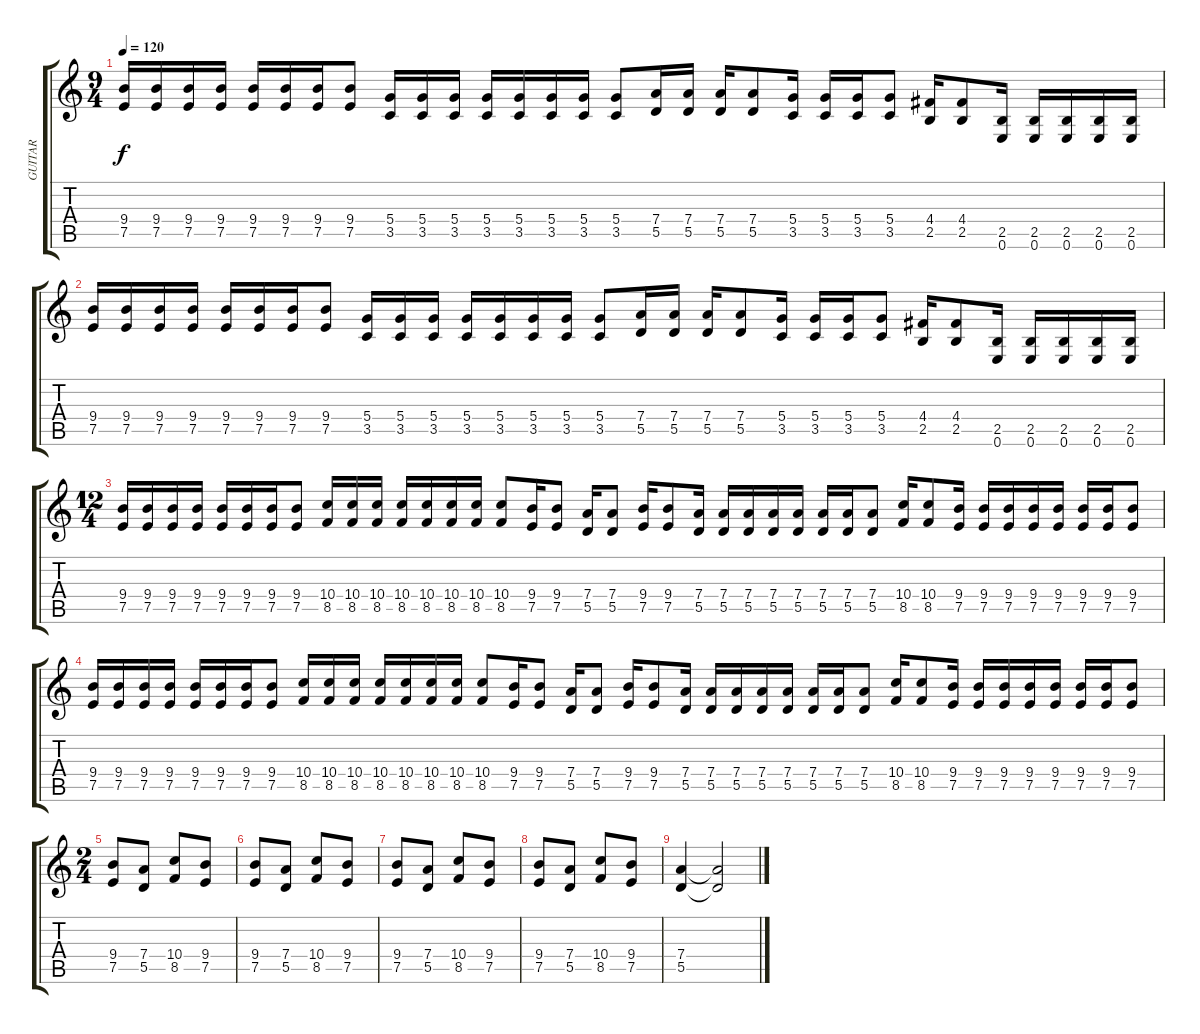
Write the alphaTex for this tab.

\track ("GUITAR" "GUITAR") {instrument distortionguitar}
\staff {score tabs}
\tuning (E4 B3 G3 D3 A2 E2) {hide}
\ts (9 4)
\tempo 120
\clef g2
\ks c
(9.4 7.5).16{dy f} (9.4 7.5).16 (9.4 7.5).16 (9.4 7.5).16 (9.4 7.5).16 (9.4 7.5).16 (9.4 7.5).16 (9.4 7.5).8 (5.4 3.5).16 (5.4 3.5).16 (5.4 3.5).16 (5.4 3.5).16 (5.4 3.5).16 (5.4 3.5).16 (5.4 3.5).16 (5.4 3.5).8 (7.4 5.5).16 (7.4 5.5).16 (7.4 5.5).16 (7.4 5.5).8 (5.4 3.5).16 (5.4 3.5).16 (5.4 3.5).16 (5.4 3.5).8 (4.4 2.5).16 (4.4 2.5).8 (2.5 0.6).16 (2.5 0.6).16 (2.5 0.6).16 (2.5 0.6).16 (2.5 0.6).16 |
(9.4 7.5).16 (9.4 7.5).16 (9.4 7.5).16 (9.4 7.5).16 (9.4 7.5).16 (9.4 7.5).16 (9.4 7.5).16 (9.4 7.5).8 (5.4 3.5).16 (5.4 3.5).16 (5.4 3.5).16 (5.4 3.5).16 (5.4 3.5).16 (5.4 3.5).16 (5.4 3.5).16 (5.4 3.5).8 (7.4 5.5).16 (7.4 5.5).16 (7.4 5.5).16 (7.4 5.5).8 (5.4 3.5).16 (5.4 3.5).16 (5.4 3.5).16 (5.4 3.5).8 (4.4 2.5).16 (4.4 2.5).8 (2.5 0.6).16 (2.5 0.6).16 (2.5 0.6).16 (2.5 0.6).16 (2.5 0.6).16 |
\ts (12 4)
(9.4 7.5).16 (9.4 7.5).16 (9.4 7.5).16 (9.4 7.5).16 (9.4 7.5).16 (9.4 7.5).16 (9.4 7.5).16 (9.4 7.5).8 (10.4 8.5).16 (10.4 8.5).16 (10.4 8.5).16 (10.4 8.5).16 (10.4 8.5).16 (10.4 8.5).16 (10.4 8.5).16 (10.4 8.5).8 (9.4 7.5).16 (9.4 7.5).8 (7.4 5.5).16 (7.4 5.5).8 (9.4 7.5).16 (9.4 7.5).8 (7.4 5.5).16 (7.4 5.5).16 (7.4 5.5).16 (7.4 5.5).16 (7.4 5.5).16 (7.4 5.5).16 (7.4 5.5).16 (7.4 5.5).8 (10.4 8.5).16 (10.4 8.5).8 (9.4 7.5).16 (9.4 7.5).16 (9.4 7.5).16 (9.4 7.5).16 (9.4 7.5).16 (9.4 7.5).16 (9.4 7.5).16 (9.4 7.5).8 |
(9.4 7.5).16 (9.4 7.5).16 (9.4 7.5).16 (9.4 7.5).16 (9.4 7.5).16 (9.4 7.5).16 (9.4 7.5).16 (9.4 7.5).8 (10.4 8.5).16 (10.4 8.5).16 (10.4 8.5).16 (10.4 8.5).16 (10.4 8.5).16 (10.4 8.5).16 (10.4 8.5).16 (10.4 8.5).8 (9.4 7.5).16 (9.4 7.5).8 (7.4 5.5).16 (7.4 5.5).8 (9.4 7.5).16 (9.4 7.5).8 (7.4 5.5).16 (7.4 5.5).16 (7.4 5.5).16 (7.4 5.5).16 (7.4 5.5).16 (7.4 5.5).16 (7.4 5.5).16 (7.4 5.5).8 (10.4 8.5).16 (10.4 8.5).8 (9.4 7.5).16 (9.4 7.5).16 (9.4 7.5).16 (9.4 7.5).16 (9.4 7.5).16 (9.4 7.5).16 (9.4 7.5).16 (9.4 7.5).8 |
\ts (2 4)
(9.4 7.5).8 (7.4 5.5).8 (10.4 8.5).8 (9.4 7.5).8 |
(9.4 7.5).8 (7.4 5.5).8 (10.4 8.5).8 (9.4 7.5).8 |
(9.4 7.5).8 (7.4 5.5).8 (10.4 8.5).8 (9.4 7.5).8 |
(9.4 7.5).8 (7.4 5.5).8 (10.4 8.5).8 (9.4 7.5).8 |
(7.4 5.5).4 (7.4{t} 5.5{t}).2
